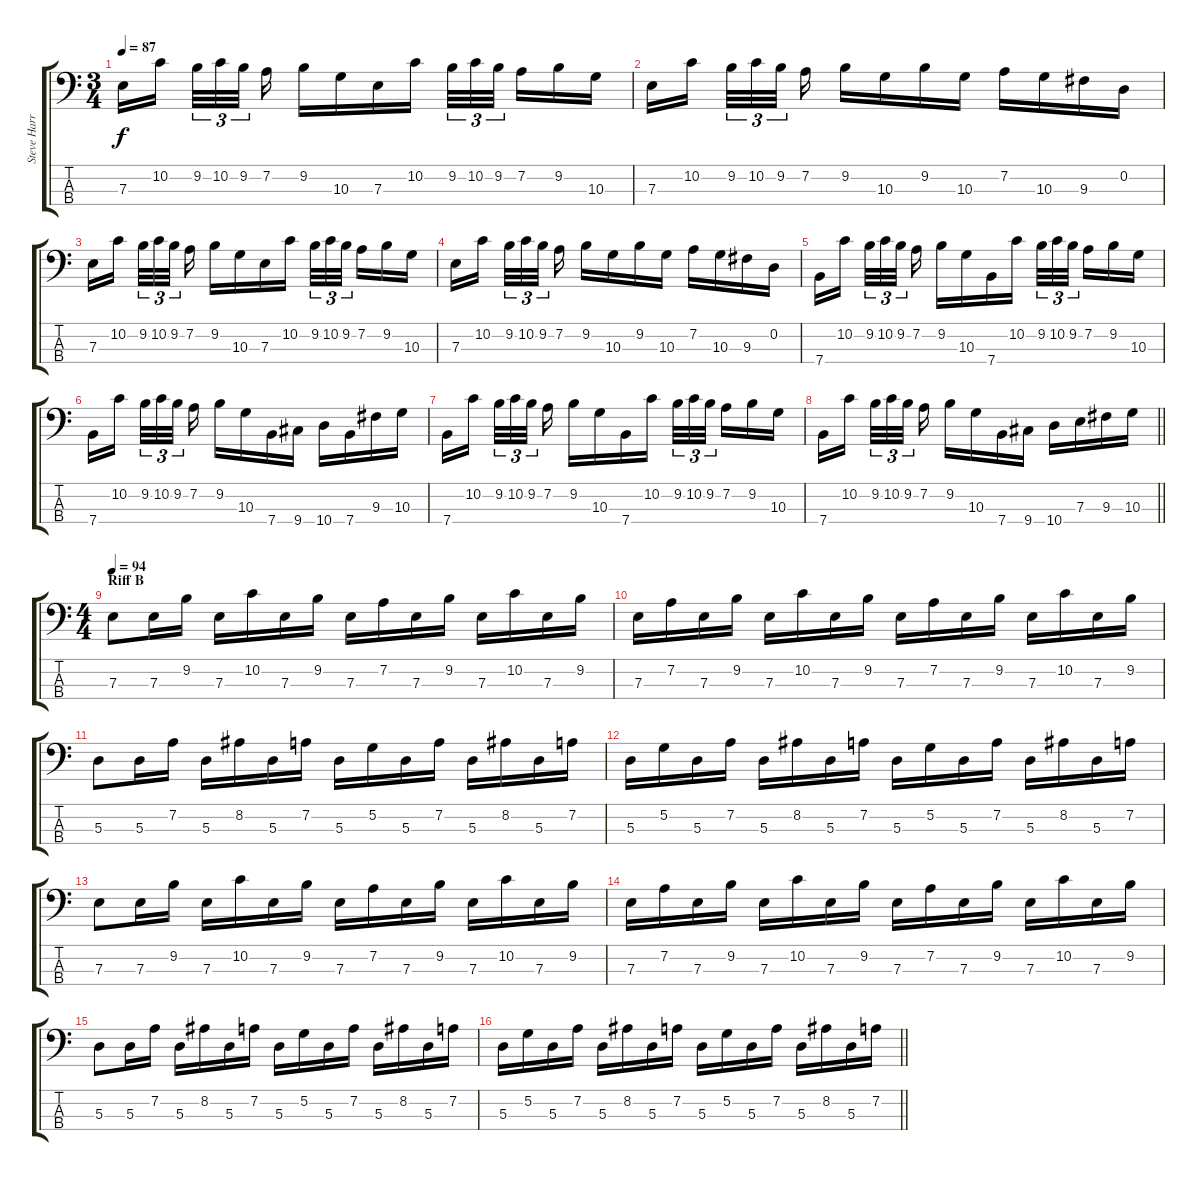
\track ("Steve Harris" "Steve Harr") {instrument electricbassfinger}
\staff {score tabs}
\tuning (G2 D2 A1 E1) {hide}
\ts (3 4)
\tempo 87
\clef f4
\ks c
7.3.16{dy f} 10.2.16{beam splitsecondary} 9.2.32{tu (3 2)} 10.2.32{tu (3 2)} 9.2.32{tu (3 2) beam splitsecondary} 7.2.16 9.2.16 10.3.16 7.3.16 10.2.16 9.2.32{tu (3 2)} 10.2.32{tu (3 2)} 9.2.32{tu (3 2) beam splitsecondary} 7.2.16 9.2.16 10.3.16 |
7.3.16 10.2.16{beam splitsecondary} 9.2.32{tu (3 2)} 10.2.32{tu (3 2)} 9.2.32{tu (3 2) beam splitsecondary} 7.2.16 9.2.16 10.3.16 9.2.16 10.3.16 7.2.16 10.3.16 9.3.16 0.2.16 |
7.3.16 10.2.16{beam splitsecondary} 9.2.32{tu (3 2)} 10.2.32{tu (3 2)} 9.2.32{tu (3 2) beam splitsecondary} 7.2.16 9.2.16 10.3.16 7.3.16 10.2.16 9.2.32{tu (3 2)} 10.2.32{tu (3 2)} 9.2.32{tu (3 2) beam splitsecondary} 7.2.16 9.2.16 10.3.16 |
7.3.16 10.2.16{beam splitsecondary} 9.2.32{tu (3 2)} 10.2.32{tu (3 2)} 9.2.32{tu (3 2) beam splitsecondary} 7.2.16 9.2.16 10.3.16 9.2.16 10.3.16 7.2.16 10.3.16 9.3.16 0.2.16 |
7.4.16 10.2.16{beam splitsecondary} 9.2.32{tu (3 2)} 10.2.32{tu (3 2)} 9.2.32{tu (3 2) beam splitsecondary} 7.2.16 9.2.16 10.3.16 7.4.16 10.2.16 9.2.32{tu (3 2)} 10.2.32{tu (3 2)} 9.2.32{tu (3 2) beam splitsecondary} 7.2.16 9.2.16 10.3.16 |
7.4.16 10.2.16{beam splitsecondary} 9.2.32{tu (3 2)} 10.2.32{tu (3 2)} 9.2.32{tu (3 2) beam splitsecondary} 7.2.16 9.2.16 10.3.16 7.4.16 9.4.16 10.4.16 7.4.16 9.3.16 10.3.16 |
7.4.16 10.2.16{beam splitsecondary} 9.2.32{tu (3 2)} 10.2.32{tu (3 2)} 9.2.32{tu (3 2) beam splitsecondary} 7.2.16 9.2.16 10.3.16 7.4.16 10.2.16 9.2.32{tu (3 2)} 10.2.32{tu (3 2)} 9.2.32{tu (3 2) beam splitsecondary} 7.2.16 9.2.16 10.3.16 |
\barLineRight lightlight
7.4.16 10.2.16{beam splitsecondary} 9.2.32{tu (3 2)} 10.2.32{tu (3 2)} 9.2.32{tu (3 2) beam splitsecondary} 7.2.16 9.2.16 10.3.16 7.4.16 9.4.16 10.4.16 7.3.16 9.3.16 10.3.16 |
\ts (4 4)
\section ("" "Riff B")
\tempo 94
7.3.8 7.3.16 9.2.16 7.3.16 10.2.16 7.3.16 9.2.16 7.3.16 7.2.16 7.3.16 9.2.16 7.3.16 10.2.16 7.3.16 9.2.16 |
7.3.16 7.2.16 7.3.16 9.2.16 7.3.16 10.2.16 7.3.16 9.2.16 7.3.16 7.2.16 7.3.16 9.2.16 7.3.16 10.2.16 7.3.16 9.2.16 |
5.3.8 5.3.16 7.2.16 5.3.16 8.2.16 5.3.16 7.2.16 5.3.16 5.2.16 5.3.16 7.2.16 5.3.16 8.2.16 5.3.16 7.2.16 |
5.3.16 5.2.16 5.3.16 7.2.16 5.3.16 8.2.16 5.3.16 7.2.16 5.3.16 5.2.16 5.3.16 7.2.16 5.3.16 8.2.16 5.3.16 7.2.16 |
7.3.8 7.3.16 9.2.16 7.3.16 10.2.16 7.3.16 9.2.16 7.3.16 7.2.16 7.3.16 9.2.16 7.3.16 10.2.16 7.3.16 9.2.16 |
7.3.16 7.2.16 7.3.16 9.2.16 7.3.16 10.2.16 7.3.16 9.2.16 7.3.16 7.2.16 7.3.16 9.2.16 7.3.16 10.2.16 7.3.16 9.2.16 |
5.3.8 5.3.16 7.2.16 5.3.16 8.2.16 5.3.16 7.2.16 5.3.16 5.2.16 5.3.16 7.2.16 5.3.16 8.2.16 5.3.16 7.2.16 |
\barLineRight lightlight
5.3.16 5.2.16 5.3.16 7.2.16 5.3.16 8.2.16 5.3.16 7.2.16 5.3.16 5.2.16 5.3.16 7.2.16 5.3.16 8.2.16 5.3.16 7.2.16
